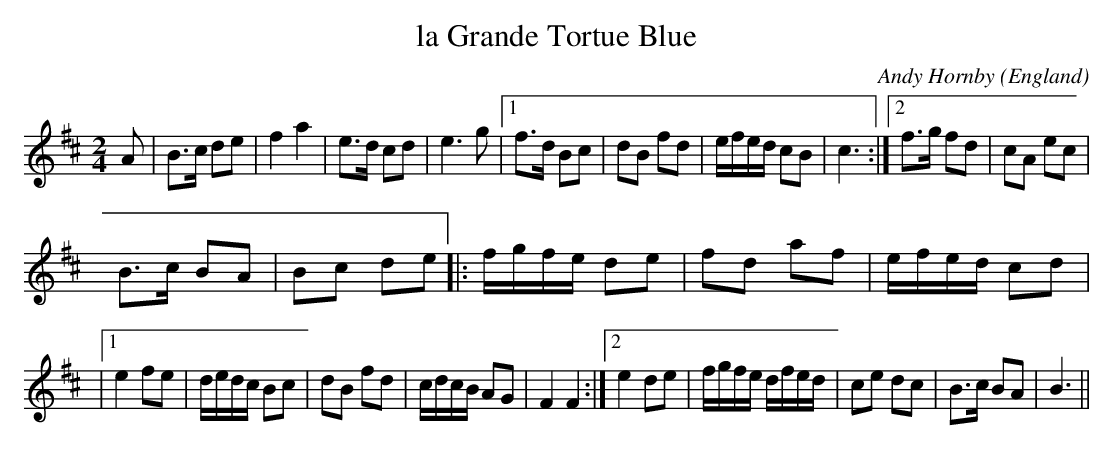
X:1
T:la Grande Tortue Blue
C:Andy Hornby
M:2/4
O:England
K:B minor
A2|\
B3c d2e2| f4 a4 | e3d c2d2 | e6 g2|1\
f3d B2c2 | d2B2 f2d2 |efed c2B2 | c6 :|2\
f3g f2d2 | c2A2 e2c2 |
 B3c B2A2 |B2c2 d2e2 ||\
|: fgfe d2e2 | f2d2 a2f2 | efed c2d2 |
|1\
e4 f2e2|dedc B2c2|d2B2 f2d2|cdcB A2G2|F4 F4:|2\
e4 d2e2|fgfe dfed|c2e2 d2c2|B3c B2A2 | B6 ||
